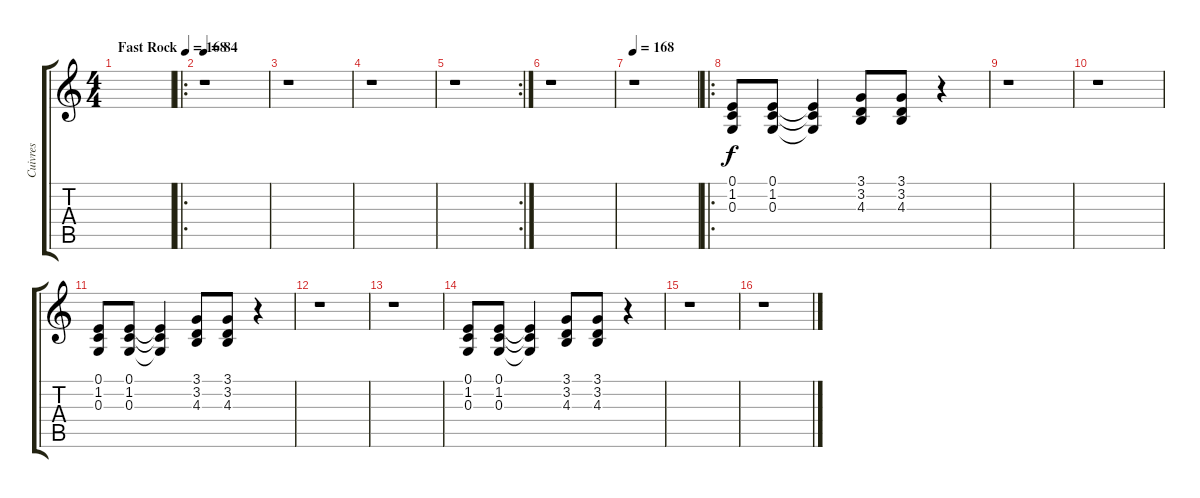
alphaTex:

\track ("Cuivres" "Cuivres") {instrument brasssection}
\staff {score tabs}
\tuning (E4 B3 G3 D3 A2 E2) {hide}
\ts (4 4)
\tempo (168 "Fast Rock")
\clef g2
\ks c
|
\ro
\tempo 84
r.1 |
r.1 |
r.1 |
\rc 2
r.1 |
r.1 |
\tempo 168
r.1 |
\ro
(0.1 1.2 0.3).8 (0.1 1.2 0.3).8 (0.1{t} 1.2{t} 0.3{t}).4 (3.1 3.2 4.3).8 (3.1 3.2 4.3).8 r.4 |
r.1 |
r.1 |
(0.1 1.2 0.3).8 (0.1 1.2 0.3).8 (0.1{t} 1.2{t} 0.3{t}).4 (3.1 3.2 4.3).8 (3.1 3.2 4.3).8 r.4 |
r.1 |
r.1 |
(0.1 1.2 0.3).8 (0.1 1.2 0.3).8 (0.1{t} 1.2{t} 0.3{t}).4 (3.1 3.2 4.3).8 (3.1 3.2 4.3).8 r.4 |
r.1 |
r.1
